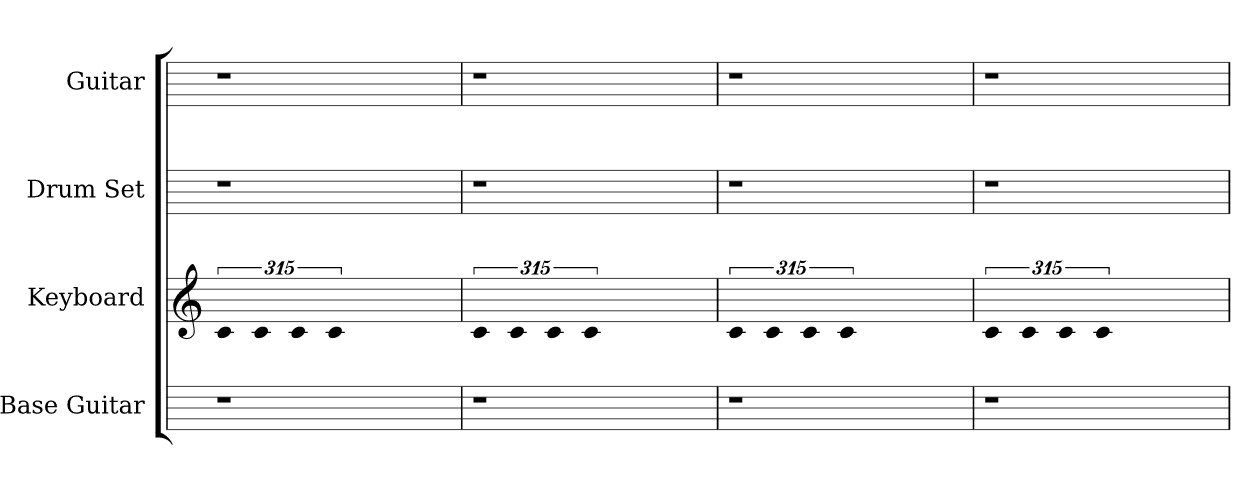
**kern	**kern	**kern	**kern
*part4	*part3	*part2	*part1
*staff4	*staff3	*staff2	*staff1
*I"Base Guitar	*I"Keyboard	*I"Drum Set	*I"Guitar
*MM90	*MM90	*MM90	*MM90
=1	=1	=1	=1
!	!LO:N:vis=4	!	!
1r	40320c	1r	1r
!	!LO:N:vis=4	!	!
.	40320c	.	.
!	!LO:N:vis=4	!	!
.	40320c	.	.
!	!LO:N:vis=4	!	!
.	40320c	.	.
.	10080%10079ryy	.	.
=2	=2	=2	=2
!	!LO:N:vis=4	!	!
1r	40320c	1r	1r
!	!LO:N:vis=4	!	!
.	40320c	.	.
!	!LO:N:vis=4	!	!
.	40320c	.	.
!	!LO:N:vis=4	!	!
.	40320c	.	.
.	10080%10079ryy	.	.
=3	=3	=3	=3
!	!LO:N:vis=4	!	!
1r	40320c	1r	1r
!	!LO:N:vis=4	!	!
.	40320c	.	.
!	!LO:N:vis=4	!	!
.	40320c	.	.
!	!LO:N:vis=4	!	!
.	40320c	.	.
.	10080%10079ryy	.	.
=4	=4	=4	=4
!	!LO:N:vis=4	!	!
1r	40320c	1r	1r
!	!LO:N:vis=4	!	!
.	40320c	.	.
!	!LO:N:vis=4	!	!
.	40320c	.	.
!	!LO:N:vis=4	!	!
.	40320c	.	.
.	10080%10079ryy	.	.
=	=	=	=
*-	*-	*-	*-
